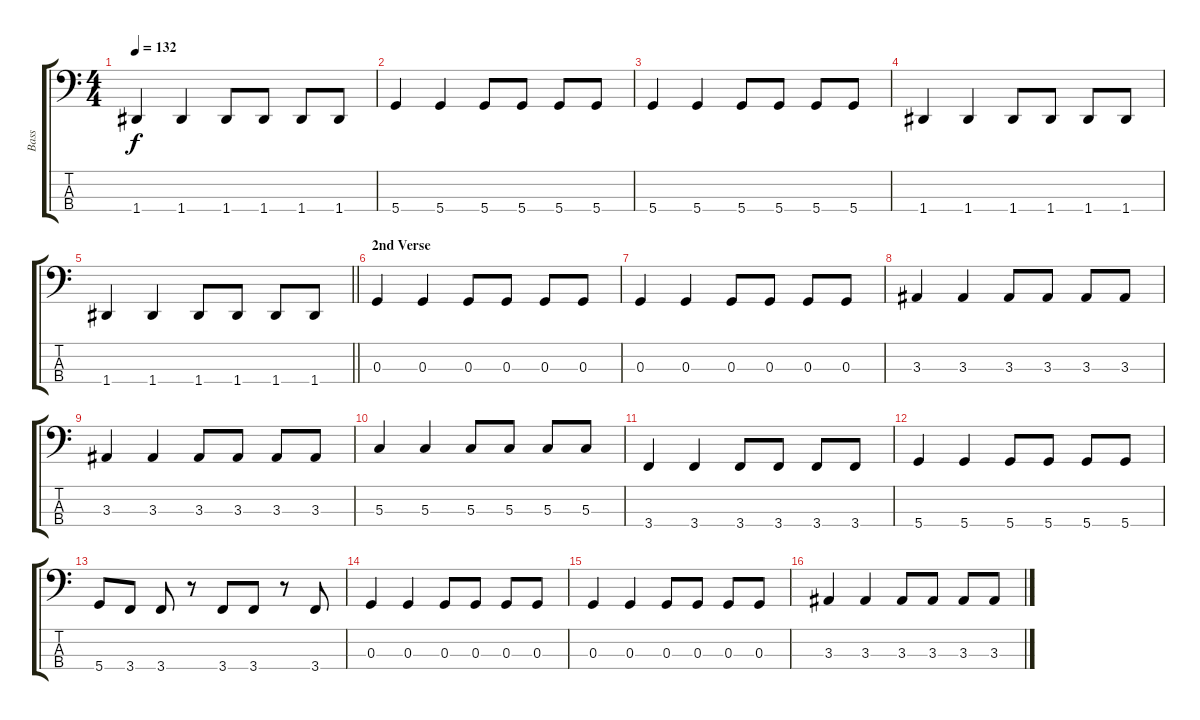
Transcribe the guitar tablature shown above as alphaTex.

\track ("Bass" "Bass") {instrument electricbassfinger}
\staff {score tabs}
\tuning (F2 C2 G1 D1) {hide}
\ts (4 4)
\tempo 132
\clef f4
\ks c
1.4.4{dy f} 1.4.4 1.4.8 1.4.8 1.4.8 1.4.8 |
5.4.4 5.4.4 5.4.8 5.4.8 5.4.8 5.4.8 |
5.4.4 5.4.4 5.4.8 5.4.8 5.4.8 5.4.8 |
1.4.4 1.4.4 1.4.8 1.4.8 1.4.8 1.4.8 |
\barLineRight lightlight
1.4.4 1.4.4 1.4.8 1.4.8 1.4.8 1.4.8 |
\section ("" "2nd Verse")
0.3.4 0.3.4 0.3.8 0.3.8 0.3.8 0.3.8 |
0.3.4 0.3.4 0.3.8 0.3.8 0.3.8 0.3.8 |
3.3.4 3.3.4 3.3.8 3.3.8 3.3.8 3.3.8 |
3.3.4 3.3.4 3.3.8 3.3.8 3.3.8 3.3.8 |
5.3.4 5.3.4 5.3.8 5.3.8 5.3.8 5.3.8 |
3.4.4 3.4.4 3.4.8 3.4.8 3.4.8 3.4.8 |
5.4.4 5.4.4 5.4.8 5.4.8 5.4.8 5.4.8 |
5.4.8 3.4.8 3.4.8 r.8 3.4.8 3.4.8 r.8 3.4.8 |
0.3.4 0.3.4 0.3.8 0.3.8 0.3.8 0.3.8 |
0.3.4 0.3.4 0.3.8 0.3.8 0.3.8 0.3.8 |
3.3.4 3.3.4 3.3.8 3.3.8 3.3.8 3.3.8
